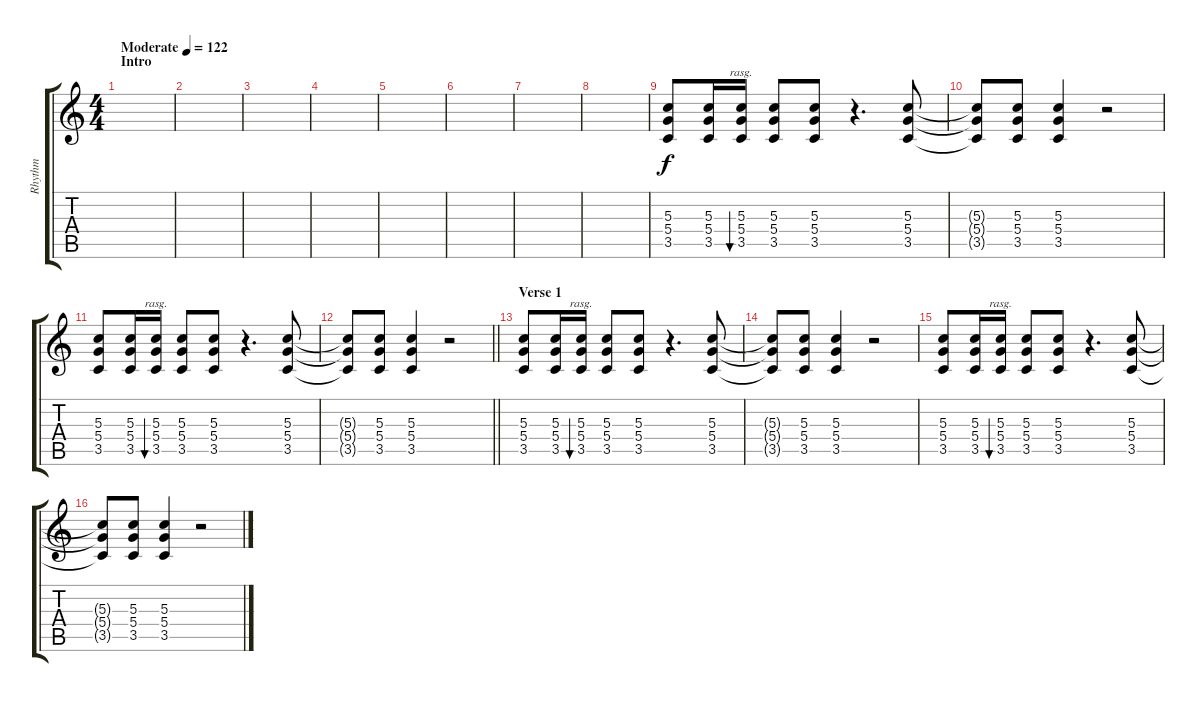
\track ("Rhythm" "Rhythm") {instrument distortionguitar}
\staff {score tabs}
\tuning (E4 B3 G3 D3 A2 D2) {hide}
\ts (4 4)
\section ("" "Intro")
\tempo (122 "Moderate")
\clef g2
\ks c
|
|
|
|
|
|
|
|
(5.3 5.4 3.5).8 (5.3 5.4 3.5).16 (5.3 5.4 3.5).16{bu 30 rasg ii} (5.3 5.4 3.5).8 (5.3 5.4 3.5).8 r.4{d} (5.3 5.4 3.5).8 |
(5.3{t} 5.4{t} 3.5{t}).8 (5.3 5.4 3.5).8 (5.3 5.4 3.5).4 r.2 |
(5.3 5.4 3.5).8 (5.3 5.4 3.5).16 (5.3 5.4 3.5).16{bu 30 rasg ii} (5.3 5.4 3.5).8 (5.3 5.4 3.5).8 r.4{d} (5.3 5.4 3.5).8 |
\barLineRight lightlight
(5.3{t} 5.4{t} 3.5{t}).8 (5.3 5.4 3.5).8 (5.3 5.4 3.5).4 r.2 |
\section ("" "Verse 1")
(5.3 5.4 3.5).8 (5.3 5.4 3.5).16 (5.3 5.4 3.5).16{bu 30 rasg ii} (5.3 5.4 3.5).8 (5.3 5.4 3.5).8 r.4{d} (5.3 5.4 3.5).8 |
(5.3{t} 5.4{t} 3.5{t}).8 (5.3 5.4 3.5).8 (5.3 5.4 3.5).4 r.2 |
(5.3 5.4 3.5).8 (5.3 5.4 3.5).16 (5.3 5.4 3.5).16{bu 30 rasg ii} (5.3 5.4 3.5).8 (5.3 5.4 3.5).8 r.4{d} (5.3 5.4 3.5).8 |
(5.3{t} 5.4{t} 3.5{t}).8 (5.3 5.4 3.5).8 (5.3 5.4 3.5).4 r.2
